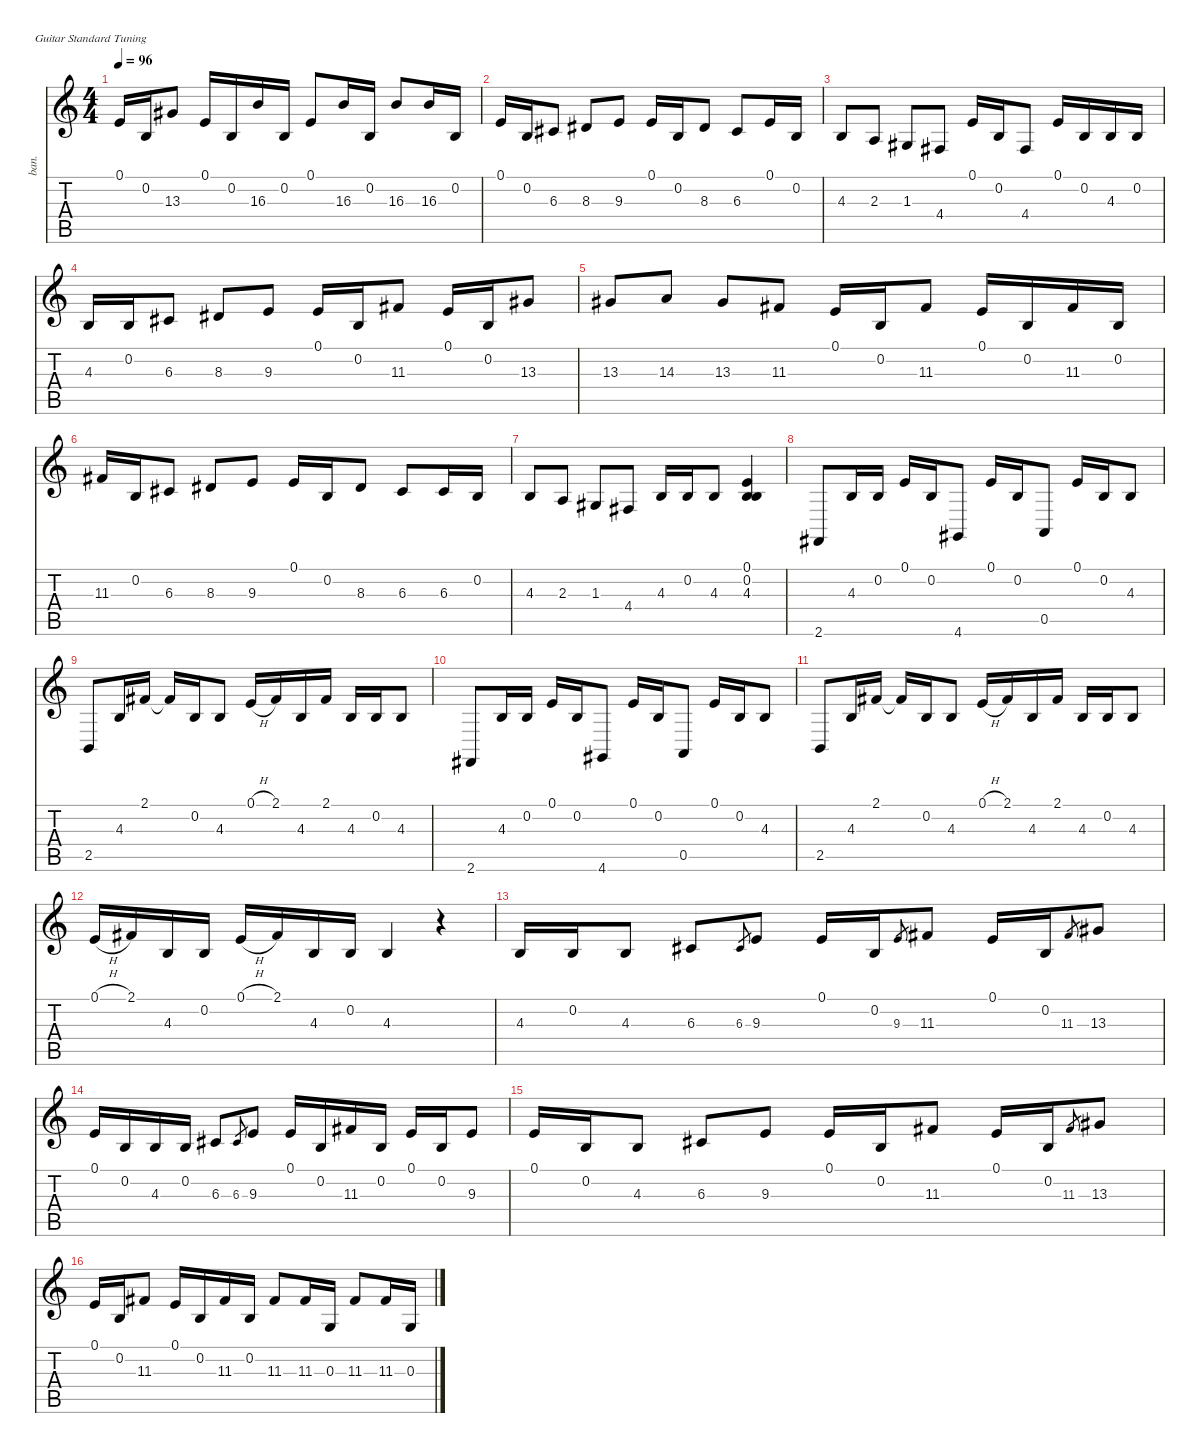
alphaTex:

\defaultSystemsLayout 4
\hideDynamics
\bracketExtendMode nobrackets
\otherSystemsTrackNameOrientation horizontal
\track ("Guitar 3" "ban.") {instrument banjo}
\staff {score tabs}
\tuning (E4 B3 G3 D3 A2 E2)
\ts (4 4)
\tempo 96
\clef g2
\ks c
0.1.16{dy f beam Up} 0.2.16{beam Up} 13.3{acc #}.8{beam Up} 0.1.16{beam Up} 0.2.16{beam Up} 16.3.16{beam Up} 0.2.16{beam Up} 0.1.8{beam Up} 16.3.16{beam Up} 0.2.16{beam Up} 16.3.8{beam Up} 16.3.16{beam Up} 0.2.16{beam Up} |
0.1.16{beam Up} 0.2.16{beam Up} 6.3{acc #}.8{beam Up} 8.3{acc #}.8{beam Up} 9.3.8{beam Up} 0.1.16{beam Up} 0.2.16{beam Up} 8.3{acc #}.8{beam Up} 6.3{acc #}.8{beam Up} 0.1.16{beam Up} 0.2.16{beam Up} |
4.3.8{beam Up} 2.3.8{beam Up} 1.3{acc #}.8{beam Up} 4.4{acc #}.8{beam Up} 0.1.16{beam Up} 0.2.16{beam Up} 4.4{acc #}.8{beam Up} 0.1.16{beam Up} 0.2.16{beam Up} 4.3.16{beam Up} 0.2.16{beam Up} |
4.3.16{beam Up} 0.2.16{beam Up} 6.3{acc #}.8{beam Up} 8.3{acc #}.8{beam Up} 9.3.8{beam Up} 0.1.16{beam Up} 0.2.16{beam Up} 11.3{acc #}.8{beam Up} 0.1.16{beam Up} 0.2.16{beam Up} 13.3{acc #}.8{beam Up} |
13.3{acc #}.8{beam Up} 14.3.8{beam Up} 13.3{acc #}.8{beam Up} 11.3{acc #}.8{beam Up} 0.1.16{beam Up} 0.2.16{beam Up} 11.3{acc #}.8{beam Up} 0.1.16{beam Up} 0.2.16{beam Up} 11.3{acc #}.16{beam Up} 0.2.16{beam Up} |
11.3{acc #}.16{beam Up} 0.2.16{beam Up} 6.3{acc #}.8{beam Up} 8.3{acc #}.8{beam Up} 9.3.8{beam Up} 0.1.16{beam Up} 0.2.16{beam Up} 8.3{acc #}.8{beam Up} 6.3{acc #}.8{beam Up} 6.3{acc #}.16{beam Up} 0.2.16{beam Up} |
4.3.8{beam Up} 2.3.8{beam Up} 1.3{acc #}.8{beam Up} 4.4{acc #}.8{beam Up} 4.3.16{beam Up} 0.2.16{beam Up} 4.3.8{beam Up} (0.1 0.2 4.3).4{beam Up} |
2.6{acc #}.8{beam Up} 4.3.16{beam Up} 0.2.16{beam Up} 0.1.16{beam Up} 0.2.16{beam Up} 4.6{acc #}.8{beam Up} 0.1.16{beam Up} 0.2.16{beam Up} 0.5.8{beam Up} 0.1.16{beam Up} 0.2.16{beam Up} 4.3.8{beam Up} |
2.5.8{beam Up} 4.3.16{beam Up} 2.1{acc #}.16{beam Up} 2.1{t acc #}.16{beam Up} 0.2.16{beam Up} 4.3.8{beam Up} 0.1{h}.16{beam Up} 2.1{acc #}.16{beam Up} 4.3.16{beam Up} 2.1{acc #}.16{beam Up} 4.3.16{beam Up} 0.2.16{beam Up} 4.3.8{beam Up} |
2.6{acc #}.8{beam Up} 4.3.16{beam Up} 0.2.16{beam Up} 0.1.16{beam Up} 0.2.16{beam Up} 4.6{acc #}.8{beam Up} 0.1.16{beam Up} 0.2.16{beam Up} 0.5.8{beam Up} 0.1.16{beam Up} 0.2.16{beam Up} 4.3.8{beam Up} |
2.5.8{beam Up} 4.3.16{beam Up} 2.1{acc #}.16{beam Up} 2.1{t acc #}.16{beam Up} 0.2.16{beam Up} 4.3.8{beam Up} 0.1{h}.16{beam Up} 2.1{acc #}.16{beam Up} 4.3.16{beam Up} 2.1{acc #}.16{beam Up} 4.3.16{beam Up} 0.2.16{beam Up} 4.3.8{beam Up} |
0.1{h}.16{beam Up} 2.1{acc #}.16{beam Up} 4.3.16{beam Up} 0.2.16{beam Up} 0.1{h}.16{beam Up} 2.1{acc #}.16{beam Up} 4.3.16{beam Up} 0.2.16{beam Up} 4.3.4{beam Up} r.4{beam Up} |
4.3.16{beam Up} 0.2.16{beam Up} 4.3.8{beam Up} 6.3{acc #}.8{beam Up} 6.3{acc #}.8{gr dy mf beam Up} 9.3.8{dy f beam Up} 0.1.16{beam Up} 0.2.16{beam Up} 9.3.8{gr dy mf beam Up} 11.3{acc #}.8{dy f beam Up} 0.1.16{beam Up} 0.2.16{beam Up} 11.3{acc #}.8{gr dy mf beam Up} 13.3{acc #}.8{dy f beam Up} |
0.1.16{beam Up} 0.2.16{beam Up} 4.3.16{beam Up} 0.2.16{beam Up} 6.3{acc #}.8{beam Up} 6.3{acc #}.8{gr dy mf beam Up} 9.3.8{dy f beam Up} 0.1.16{beam Up} 0.2.16{beam Up} 11.3{acc #}.16{beam Up} 0.2.16{beam Up} 0.1.16{beam Up} 0.2.16{beam Up} 9.3.8{beam Up} |
0.1.16{beam Up} 0.2.16{beam Up} 4.3.8{beam Up} 6.3{acc #}.8{beam Up} 9.3.8{beam Up} 0.1.16{beam Up} 0.2.16{beam Up} 11.3{acc #}.8{beam Up} 0.1.16{beam Up} 0.2.16{beam Up} 11.3{acc #}.8{gr dy mf beam Up} 13.3{acc #}.8{dy f beam Up} |
0.1.16{beam Up} 0.2.16{beam Up} 11.3{acc #}.8{beam Up} 0.1.16{beam Up} 0.2.16{beam Up} 11.3{acc #}.16{beam Up} 0.2.16{beam Up} 11.3{acc #}.8{beam Up} 11.3{acc #}.16{beam Up} 0.3.16{beam Up} 11.3{acc #}.8{beam Up} 11.3{acc #}.16{beam Up} 0.3.16{beam Up}
